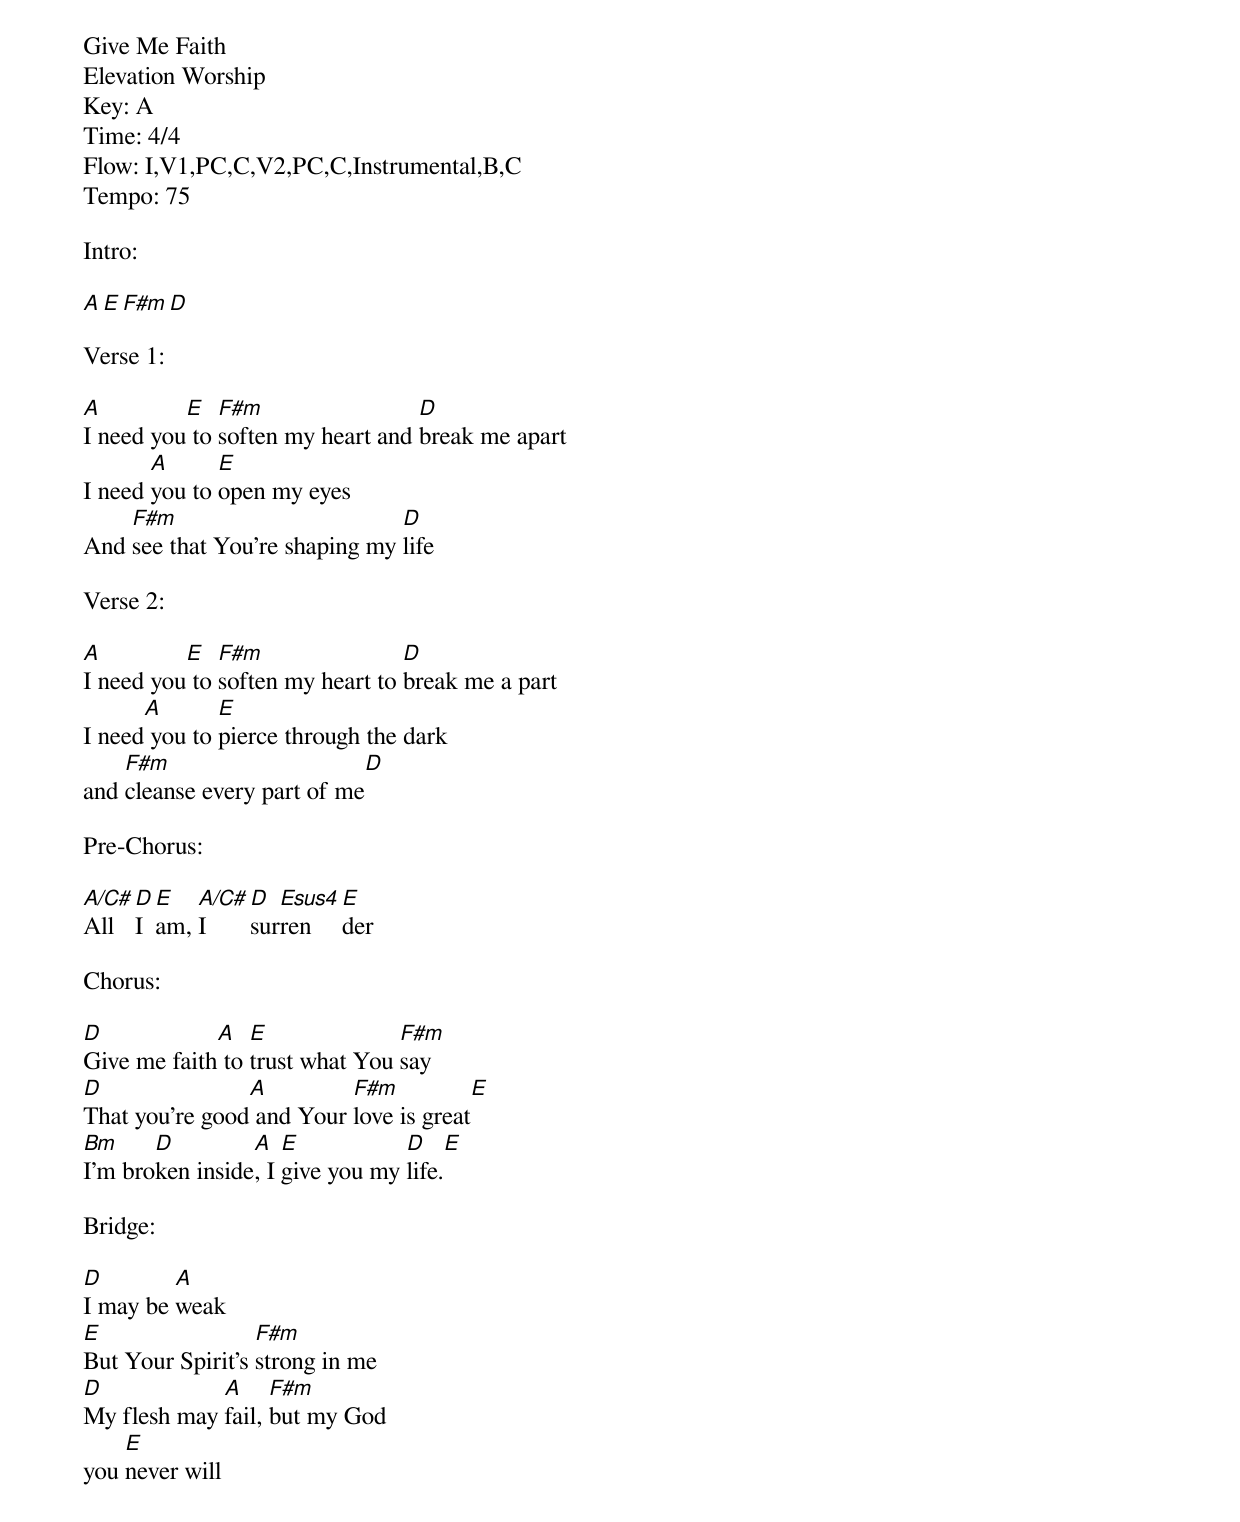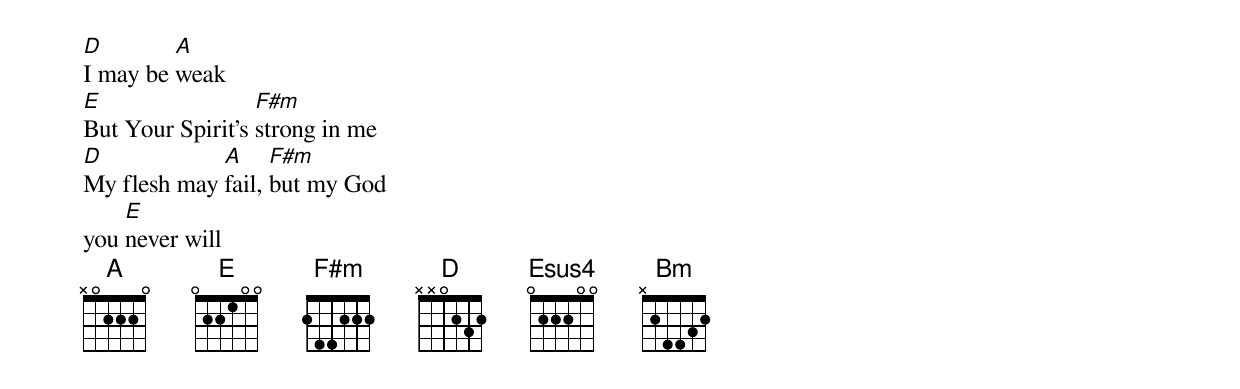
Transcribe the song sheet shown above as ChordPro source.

Give Me Faith
Elevation Worship
Key: A
Time: 4/4
Flow: I,V1,PC,C,V2,PC,C,Instrumental,B,C
Tempo: 75

Intro:

[A][E][F#m][D]

Verse 1:

[A]I need you[E] to [F#m]soften my heart and [D]break me apart
I need [A]you to [E]open my eyes
And [F#m]see that You're shaping my [D]life

Verse 2:

[A]I need you[E] to [F#m]soften my heart to [D]break me a part
I need[A] you to [E]pierce through the dark
and [F#m]cleanse every part of me[D]

Pre-Chorus:

[A/C#]All [D]I [E]am, [A/C#]I [D]sur[Esus4]ren[E]der

Chorus:

[D]Give me faith[A] to [E]trust what You [F#m]say
[D]That you're good[A] and Your [F#m]love is great[E]
[Bm]I'm bro[D]ken inside[A], I [E]give you my [D]life.[E]

Bridge:

[D]I may be [A]weak
[E]But Your Spirit's [F#m]strong in me
[D]My flesh may [A]fail, [F#m]but my God
you [E]never will

[D]I may be [A]weak
[E]But Your Spirit's [F#m]strong in me
[D]My flesh may [A]fail, [F#m]but my God
you [E]never will
